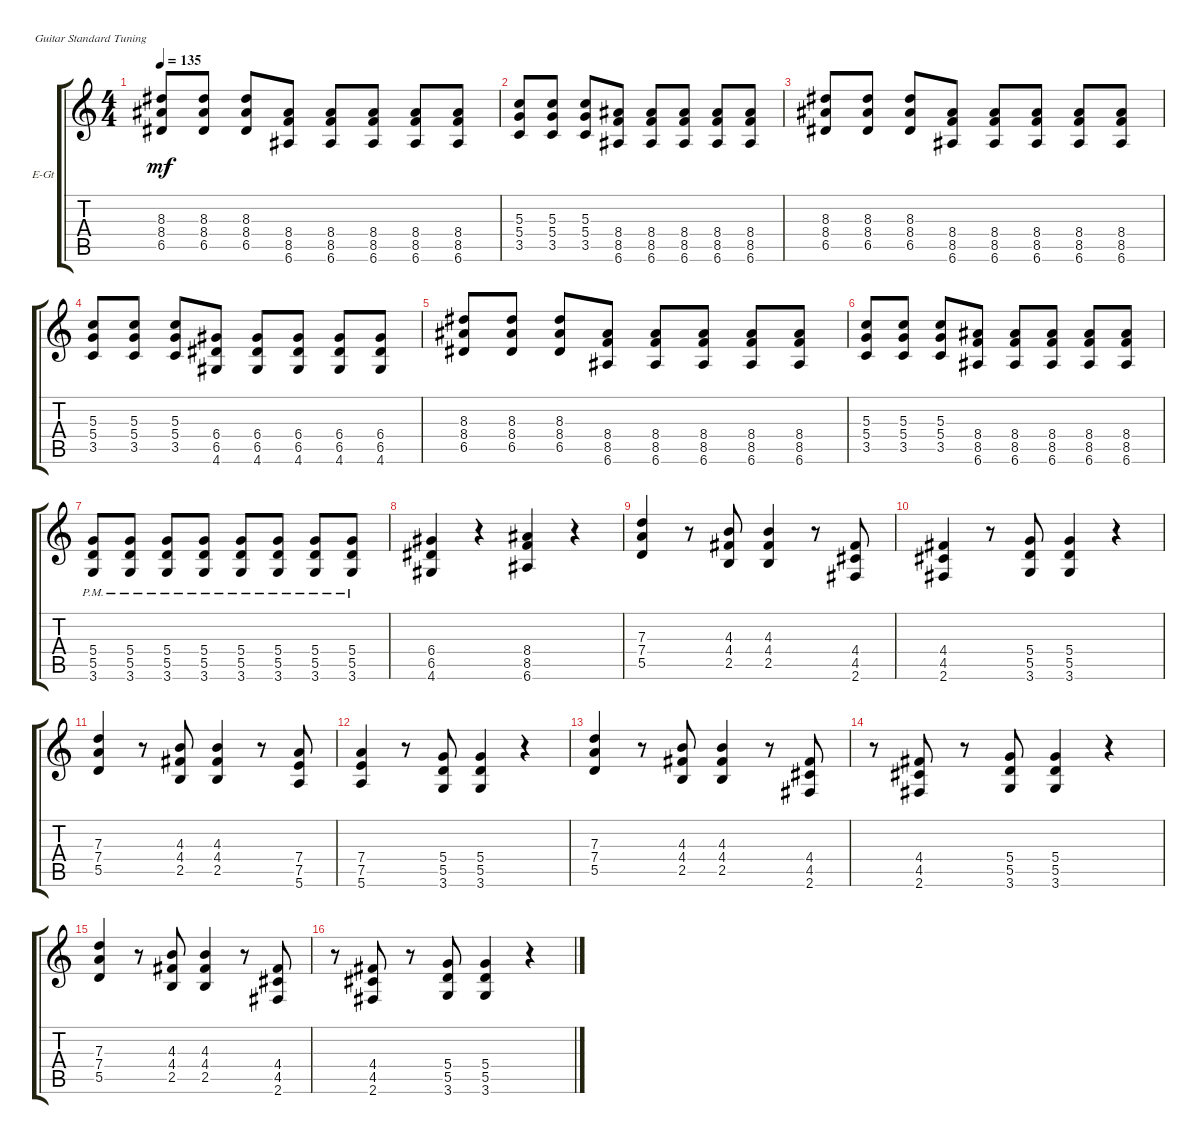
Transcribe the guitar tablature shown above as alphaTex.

\bracketExtendMode groupsimilarinstruments
\firstSystemTrackNameOrientation horizontal
\otherSystemsTrackNameOrientation horizontal
\track ("Electric Guitar 2" "E-Gt") {instrument distortionguitar}
\staff {score tabs}
\tuning (E4 B3 G3 D3 A2 E2)
\ts (4 4)
\tempo 135
\clef g2
\ks c
(6.5 8.4 8.3).8{dy mf} (6.5 8.4 8.3).8 (6.5 8.4 8.3).8 (8.4 8.5 6.6).8 (8.4 8.5 6.6).8 (8.4 8.5 6.6).8 (8.4 8.5 6.6).8 (8.4 8.5 6.6).8 |
(3.5 5.4 5.3).8 (3.5 5.4 5.3).8 (3.5 5.4 5.3).8 (6.6 8.5 8.4).8 (6.6 8.5 8.4).8 (6.6 8.5 8.4).8 (6.6 8.5 8.4).8 (6.6 8.5 8.4).8 |
(6.5 8.4 8.3).8 (6.5 8.4 8.3).8 (6.5 8.4 8.3).8 (8.4 8.5 6.6).8 (8.4 8.5 6.6).8 (8.4 8.5 6.6).8 (8.4 8.5 6.6).8 (8.4 8.5 6.6).8 |
(3.5 5.4 5.3).8 (3.5 5.4 5.3).8 (3.5 5.4 5.3).8 (6.4 6.5 4.6).8 (6.4 6.5 4.6).8 (6.4 6.5 4.6).8 (6.4 6.5 4.6).8 (6.4 6.5 4.6).8 |
(6.5 8.4 8.3).8 (6.5 8.4 8.3).8 (6.5 8.4 8.3).8 (8.4 8.5 6.6).8 (8.4 8.5 6.6).8 (8.4 8.5 6.6).8 (8.4 8.5 6.6).8 (8.4 8.5 6.6).8 |
(3.5 5.4 5.3).8 (3.5 5.4 5.3).8 (3.5 5.4 5.3).8 (6.6 8.5 8.4).8 (6.6 8.5 8.4).8 (6.6 8.5 8.4).8 (6.6 8.5 8.4).8 (6.6 8.5 8.4).8 |
(3.6{pm} 5.5{pm} 5.4{pm}).8 (3.6{pm} 5.5{pm} 5.4{pm}).8 (3.6{pm} 5.5{pm} 5.4{pm}).8 (3.6{pm} 5.5{pm} 5.4{pm}).8 (5.4{pm} 5.5{pm} 3.6{pm}).8 (5.5{pm} 5.4{pm} 3.6{pm}).8 (5.4{pm} 5.5{pm} 3.6{pm}).8 (5.4{pm} 5.5{pm} 3.6{pm}).8 |
(6.4 6.5 4.6).4 r.4 (8.4 8.5 6.6).4 r.4 |
(5.5 7.4 7.3).4 r.8 (4.3 4.4 2.5).8 (4.3 4.4 2.5).4 r.8 (4.4 4.5 2.6).8 |
(4.4 4.5 2.6).4 r.8 (5.4 5.5 3.6).8 (5.4 5.5 3.6).4 r.4 |
(5.5 7.4 7.3).4 r.8 (4.3 4.4 2.5).8 (4.3 4.4 2.5).4 r.8 (7.4 7.5 5.6).8 |
(7.4 7.5 5.6).4 r.8 (5.4 5.5 3.6).8 (5.4 5.5 3.6).4 r.4 |
(5.5 7.4 7.3).4 r.8 (4.3 4.4 2.5).8 (4.3 4.4 2.5).4 r.8 (4.4 4.5 2.6).8 |
r.8 (4.4 4.5 2.6).8 r.8 (5.4 5.5 3.6).8 (5.4 5.5 3.6).4 r.4 |
(5.5 7.4 7.3).4 r.8 (4.3 4.4 2.5).8 (4.3 4.4 2.5).4 r.8 (4.4 4.5 2.6).8 |
r.8 (4.4 4.5 2.6).8 r.8 (5.4 5.5 3.6).8 (5.4 5.5 3.6).4 r.4
